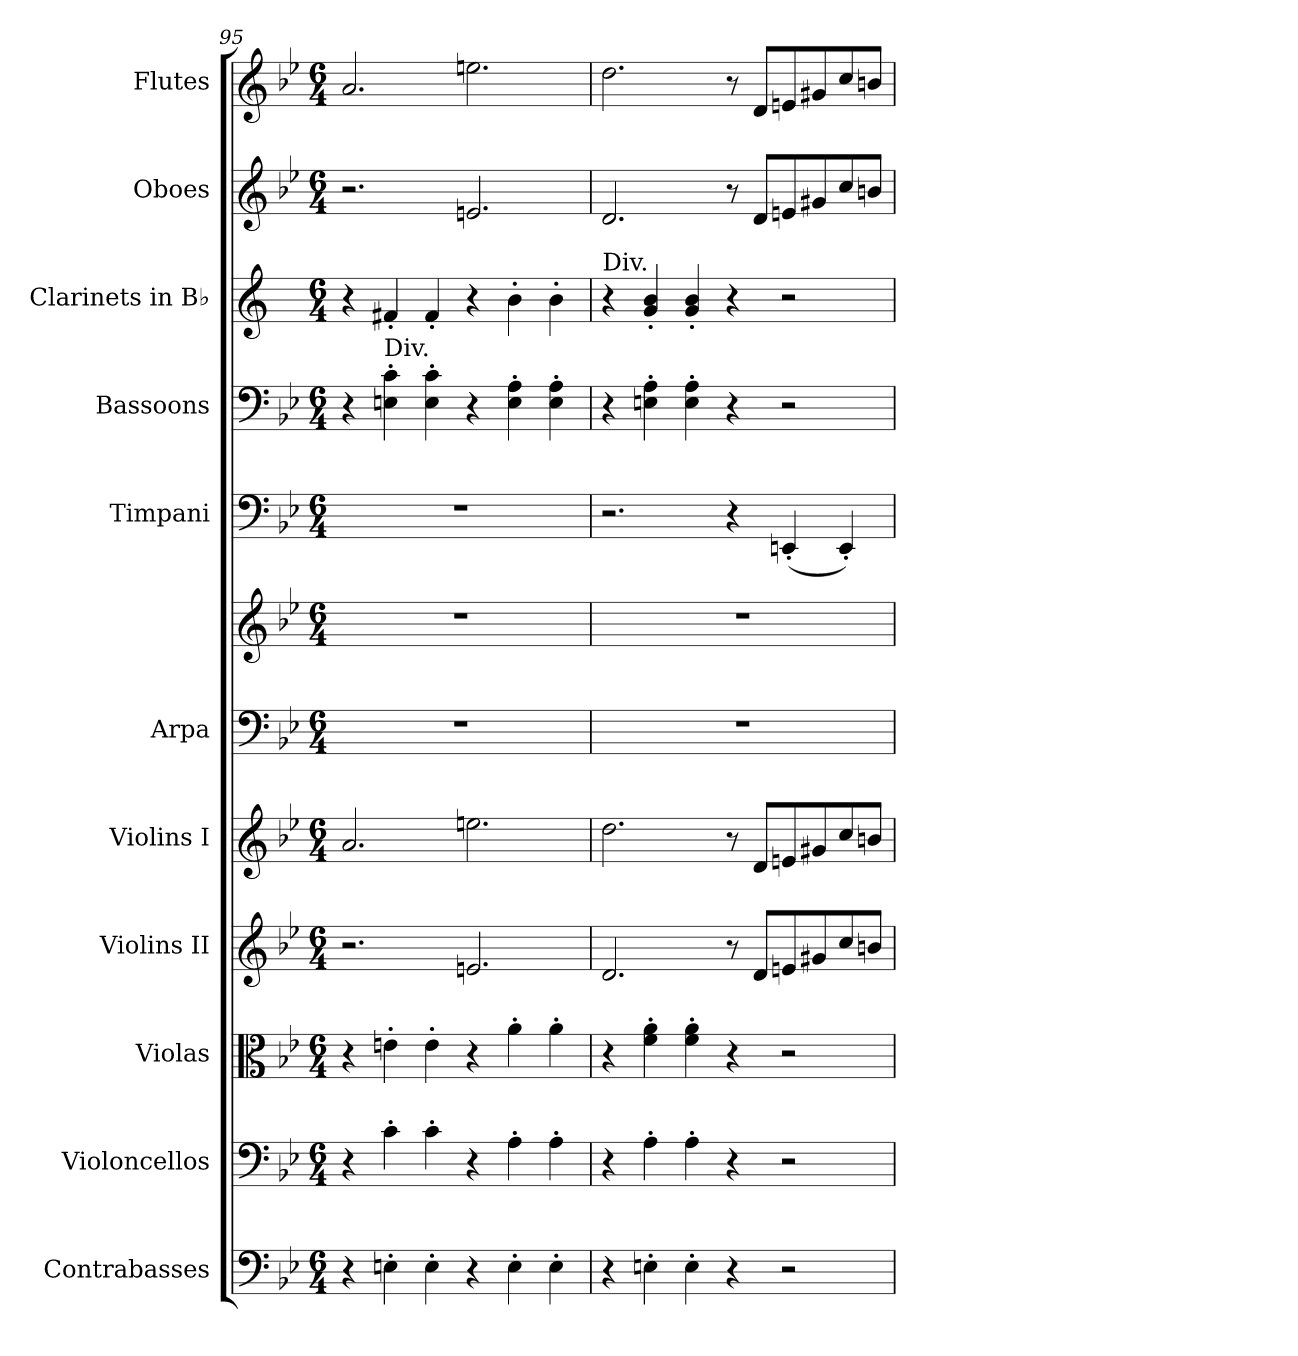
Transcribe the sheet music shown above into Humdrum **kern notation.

**kern	**kern	**kern	**kern	**kern	**kern	**kern	**kern	**kern	**kern	**kern	**kern
*part11	*part10	*part9	*part8	*part7	*part6	*part6	*part5	*part4	*part3	*part2	*part1
*staff12	*staff11	*staff10	*staff9	*staff8	*staff7	*staff6	*staff5	*staff4	*staff3	*staff2	*staff1
*I"Contrabasses	*I"Violoncellos	*I"Violas	*I"Violins II	*I"Violins I	*I"Arpa	*	*I"Timpani	*I"Bassoons	*I"Clarinets in B♭	*I"Oboes	*I"Flutes
*I'Cb.	*I'Vc.	*I'Vla.	*I'Vln. II	*I'Vln. I	*I'Arp.	*	*I'Timp.	*I'Bsn.	*	*I'Ob.	*I'Fl.
*clefF4	*clefF4	*clefC3	*clefG2	*clefG2	*clefF4	*clefG2	*clefF4	*clefF4	*clefG2	*clefG2	*clefG2
*ITrd7c12	*	*	*	*	*	*	*	*	*ITrd1c2	*	*
*k[b-e-]	*k[b-e-]	*k[b-e-]	*k[b-e-]	*k[b-e-]	*k[b-e-]	*k[b-e-]	*k[b-e-]	*k[b-e-]	*k[b-e-]	*k[b-e-]	*k[b-e-]
*M6/4	*M6/4	*M6/4	*M6/4	*M6/4	*M6/4	*M6/4	*M6/4	*M6/4	*M6/4	*M6/4	*M6/4
=95	=95	=95	=95	=95	=95	=95	=95	=95	=95	=95	=95
4r	4r	4r	2.r	2.a/	1.r	1.r	1.r	4r	4r	2.r	2.a/
!	!	!	!	!	!	!	!	!LO:TX:a:t=Div.	!	!	!
4EEn'\	4c'\	4en'\	.	.	.	.	.	4En\' 4c\'	4en'/	.	.
4EE'\	4c'\	4e'\	.	.	.	.	.	4E\' 4c\'	4e'/	.	.
4r	4r	4r	2.en/	2.een\	.	.	.	4r	4r	2.en/	2.een\
4EE'\	4A'\	4a'\	.	.	.	.	.	4E\' 4A\'	4a'\	.	.
4EE'\	4A'\	4a'\	.	.	.	.	.	4E\' 4A\'	4a'\	.	.
=96	=96	=96	=96	=96	=96	=96	=96	=96	=96	=96	=96
!	!	!	!	!	!	!	!	!	!LO:TX:a:t=Div.	!	!
4r	4r	4r	2.d/	2.dd\	1.r	1.r	2.r	4r	4r	2.d/	2.dd\
4EEn'\	4A'\	4f\' 4a\'	.	.	.	.	.	4En\' 4A\'	4f/' 4a/'	.	.
4EE'\	4A'\	4f\' 4a\'	.	.	.	.	.	4E\' 4A\'	4f/' 4a/'	.	.
4r	4r	4r	8r	8r	.	.	4r	4r	4r	8r	8r
.	.	.	8d/L	8d/L	.	.	.	.	.	8d/L	8d/L
2r	2r	2r	8en/	8en/	.	.	(<4EEn'/	2r	2r	8en/	8en/
.	.	.	8g#X/	8g#X/	.	.	.	.	.	8g#X/	8g#X/
.	.	.	8cc/	8cc/	.	.	4EE'/)	.	.	8cc/	8cc/
.	.	.	8bn/J	8bn/J	.	.	.	.	.	8bn/J	8bn/J
=	=	=	=	=	=	=	=	=	=	=	=
*-	*-	*-	*-	*-	*-	*-	*-	*-	*-	*-	*-
